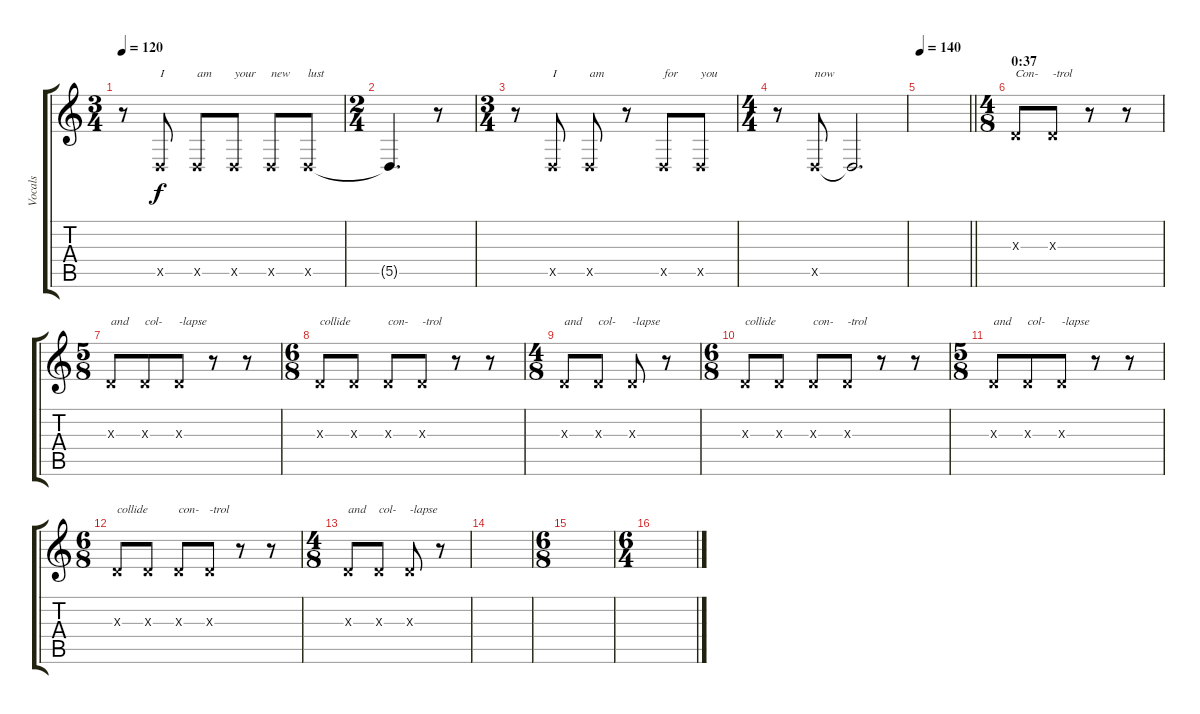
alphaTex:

\track ("Vocals" "Vocals") {instrument lead3calliope}
\staff {score tabs}
\tuning (E4 B3 G3 D3 A2 E2) {hide}
\ts (3 4)
\tempo 120
\clef g2
\ks c
r.8{dy f} 5.5{x}.8{txt "I"} 5.5{x}.8{txt "am"} 5.5{x}.8{txt "your"} 5.5{x}.8{txt "new"} 5.5{x}.8{txt "lust"} |
\ts (2 4)
5.5{t}.4{d} r.8 |
\ts (3 4)
r.8 5.5{x}.8{txt "I"} 5.5{x}.8{txt "am"} r.8 5.5{x}.8{txt "for"} 5.5{x}.8{txt "you"} |
\ts (4 4)
r.8 5.5{x}.8{txt "now"} 5.5{t}.2{d} |
\tempo 140
\barLineRight lightlight
|
\ts (4 8)
\section ("" "0:37")
7.3{x}.8{txt "Con-"} 7.3{x}.8{txt "-trol"} r.8 r.8 |
\ts (5 8)
7.3{x}.8{txt "and"} 7.3{x}.8{txt "col-"} 7.3{x}.8{txt "-lapse"} r.8 r.8 |
\ts (6 8)
7.3{x}.8{txt "collide"} 7.3{x}.8{beam split} 7.3{x}.8{txt "con-" beam merge} 7.3{x}.8{txt "-trol"} r.8 r.8 |
\ts (4 8)
7.3{x}.8{txt "and"} 7.3{x}.8{txt "col-"} 7.3{x}.8{txt "-lapse"} r.8 |
\ts (6 8)
7.3{x}.8{txt "collide"} 7.3{x}.8{beam split} 7.3{x}.8{txt "con-" beam merge} 7.3{x}.8{txt "-trol"} r.8 r.8 |
\ts (5 8)
7.3{x}.8{txt "and"} 7.3{x}.8{txt "col-"} 7.3{x}.8{txt "-lapse"} r.8 r.8 |
\ts (6 8)
7.3{x}.8{txt "collide"} 7.3{x}.8{beam split} 7.3{x}.8{txt "con-" beam merge} 7.3{x}.8{txt "-trol"} r.8 r.8 |
\ts (4 8)
7.3{x}.8{txt "and"} 7.3{x}.8{txt "col-"} 7.3{x}.8{txt "-lapse"} r.8 |
|
\ts (6 8)
|
\ts (6 4)
